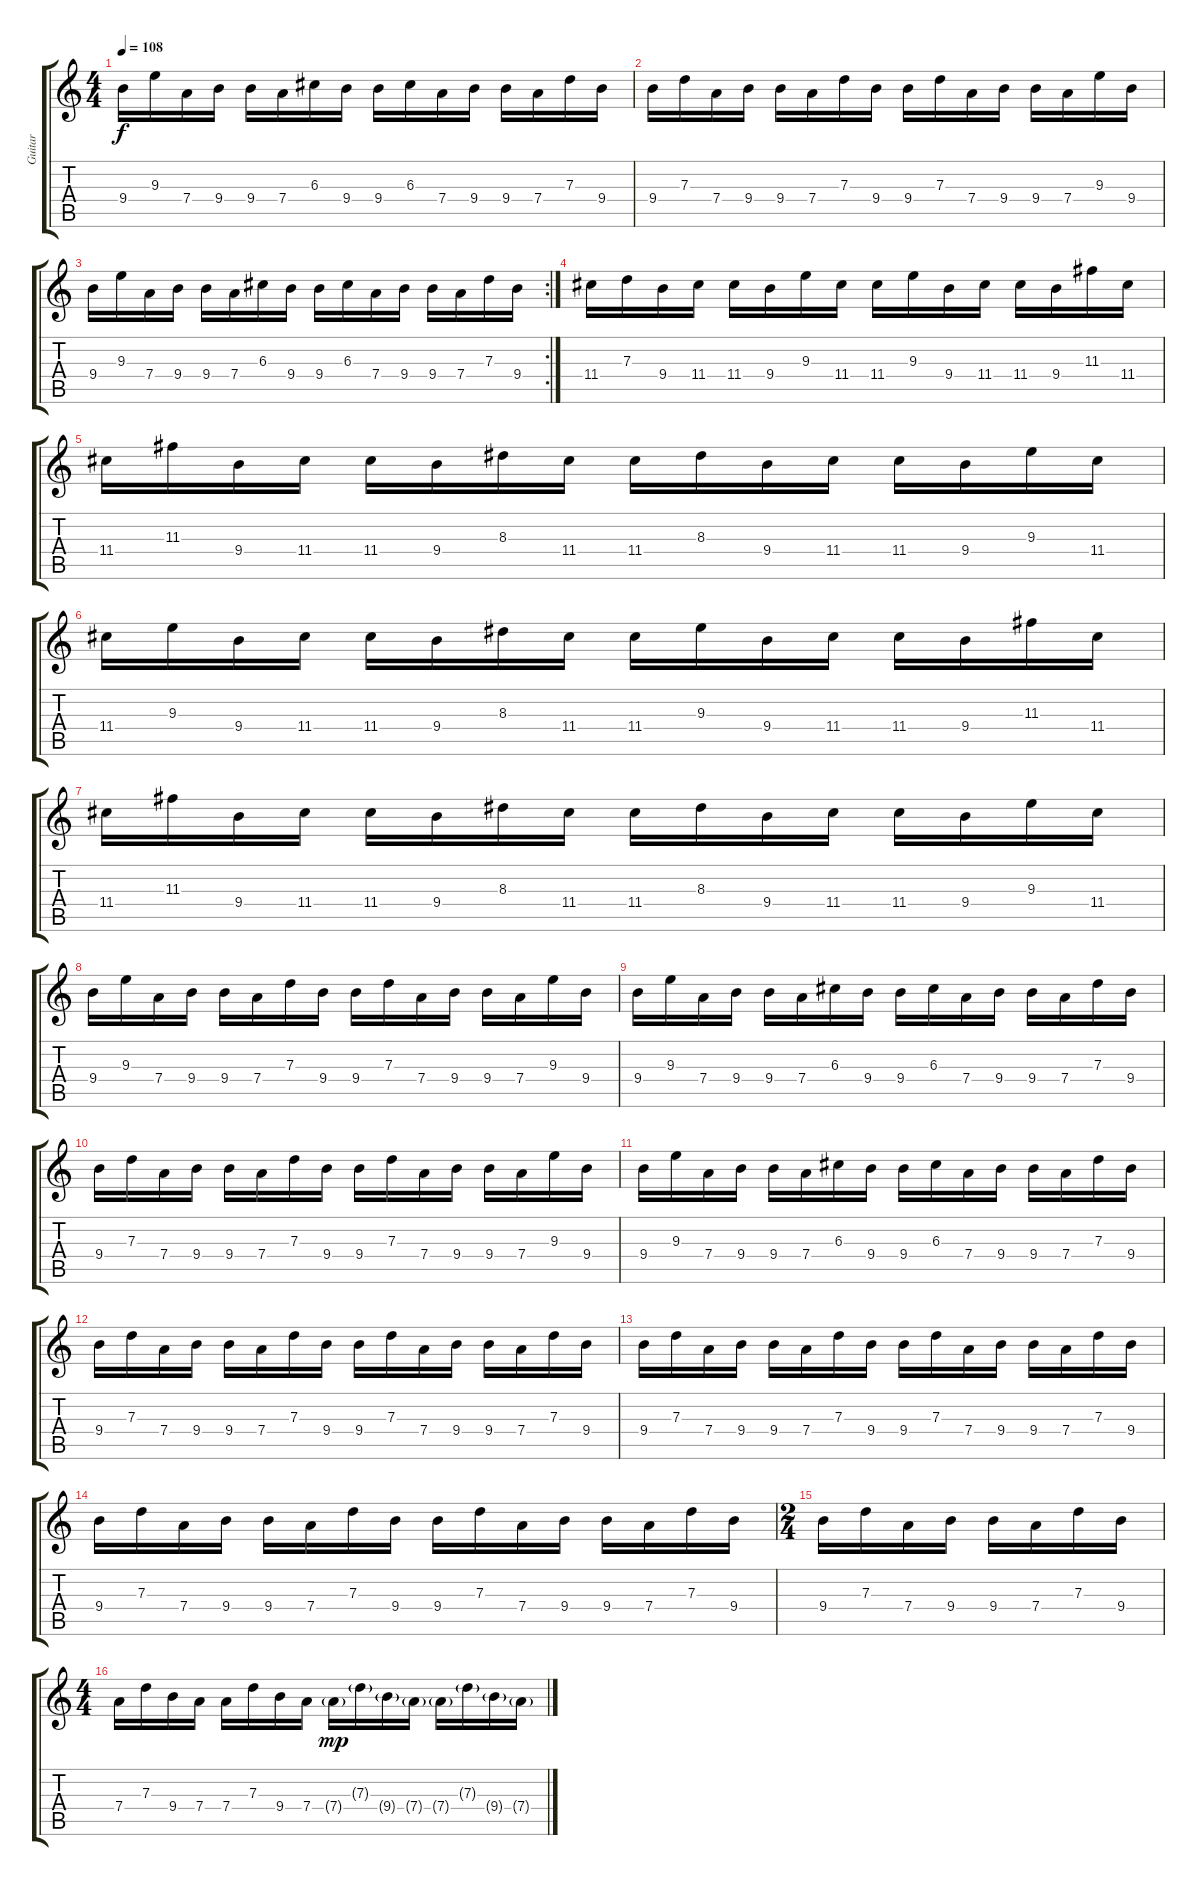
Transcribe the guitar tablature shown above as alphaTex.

\track ("Guitar" "Guitar") {instrument electricguitarclean}
\staff {score tabs}
\tuning (E4 B3 G3 D3 A2 E2) {hide}
\ts (4 4)
\tempo 108
\clef g2
\ks c
9.4.16{dy f} 9.3.16 7.4.16 9.4.16 9.4.16 7.4.16 6.3.16 9.4.16 9.4.16 6.3.16 7.4.16 9.4.16 9.4.16 7.4.16 7.3.16 9.4.16 |
9.4.16 7.3.16 7.4.16 9.4.16 9.4.16 7.4.16 7.3.16 9.4.16 9.4.16 7.3.16 7.4.16 9.4.16 9.4.16 7.4.16 9.3.16 9.4.16 |
\rc 2
9.4.16 9.3.16 7.4.16 9.4.16 9.4.16 7.4.16 6.3.16 9.4.16 9.4.16 6.3.16 7.4.16 9.4.16 9.4.16 7.4.16 7.3.16 9.4.16 |
11.4.16 7.3.16 9.4.16 11.4.16 11.4.16 9.4.16 9.3.16 11.4.16 11.4.16 9.3.16 9.4.16 11.4.16 11.4.16 9.4.16 11.3.16 11.4.16 |
11.4.16 11.3.16 9.4.16 11.4.16 11.4.16 9.4.16 8.3.16 11.4.16 11.4.16 8.3.16 9.4.16 11.4.16 11.4.16 9.4.16 9.3.16 11.4.16 |
11.4.16 9.3.16 9.4.16 11.4.16 11.4.16 9.4.16 8.3.16 11.4.16 11.4.16 9.3.16 9.4.16 11.4.16 11.4.16 9.4.16 11.3.16 11.4.16 |
11.4.16 11.3.16 9.4.16 11.4.16 11.4.16 9.4.16 8.3.16 11.4.16 11.4.16 8.3.16 9.4.16 11.4.16 11.4.16 9.4.16 9.3.16 11.4.16 |
9.4.16 9.3.16 7.4.16 9.4.16 9.4.16 7.4.16 7.3.16 9.4.16 9.4.16 7.3.16 7.4.16 9.4.16 9.4.16 7.4.16 9.3.16 9.4.16 |
9.4.16 9.3.16 7.4.16 9.4.16 9.4.16 7.4.16 6.3.16 9.4.16 9.4.16 6.3.16 7.4.16 9.4.16 9.4.16 7.4.16 7.3.16 9.4.16 |
9.4.16 7.3.16 7.4.16 9.4.16 9.4.16 7.4.16 7.3.16 9.4.16 9.4.16 7.3.16 7.4.16 9.4.16 9.4.16 7.4.16 9.3.16 9.4.16 |
9.4.16 9.3.16 7.4.16 9.4.16 9.4.16 7.4.16 6.3.16 9.4.16 9.4.16 6.3.16 7.4.16 9.4.16 9.4.16 7.4.16 7.3.16 9.4.16 |
9.4.16 7.3.16 7.4.16 9.4.16 9.4.16 7.4.16 7.3.16 9.4.16 9.4.16 7.3.16 7.4.16 9.4.16 9.4.16 7.4.16 7.3.16 9.4.16 |
9.4.16 7.3.16 7.4.16 9.4.16 9.4.16 7.4.16 7.3.16 9.4.16 9.4.16 7.3.16 7.4.16 9.4.16 9.4.16 7.4.16 7.3.16 9.4.16 |
9.4.16 7.3.16 7.4.16 9.4.16 9.4.16 7.4.16 7.3.16 9.4.16 9.4.16 7.3.16 7.4.16 9.4.16 9.4.16 7.4.16 7.3.16 9.4.16 |
\ts (2 4)
9.4.16 7.3.16 7.4.16 9.4.16 9.4.16 7.4.16 7.3.16 9.4.16 |
\ts (4 4)
7.4.16 7.3.16 9.4.16 7.4.16 7.4.16{volume 8} 7.3.16 9.4.16 7.4.16 7.4{g}.16{dy mp} 7.3{g}.16 9.4{g}.16 7.4{g}.16 7.4{g}.16{volume 4} 7.3{g}.16 9.4{g}.16 7.4{g}.16
